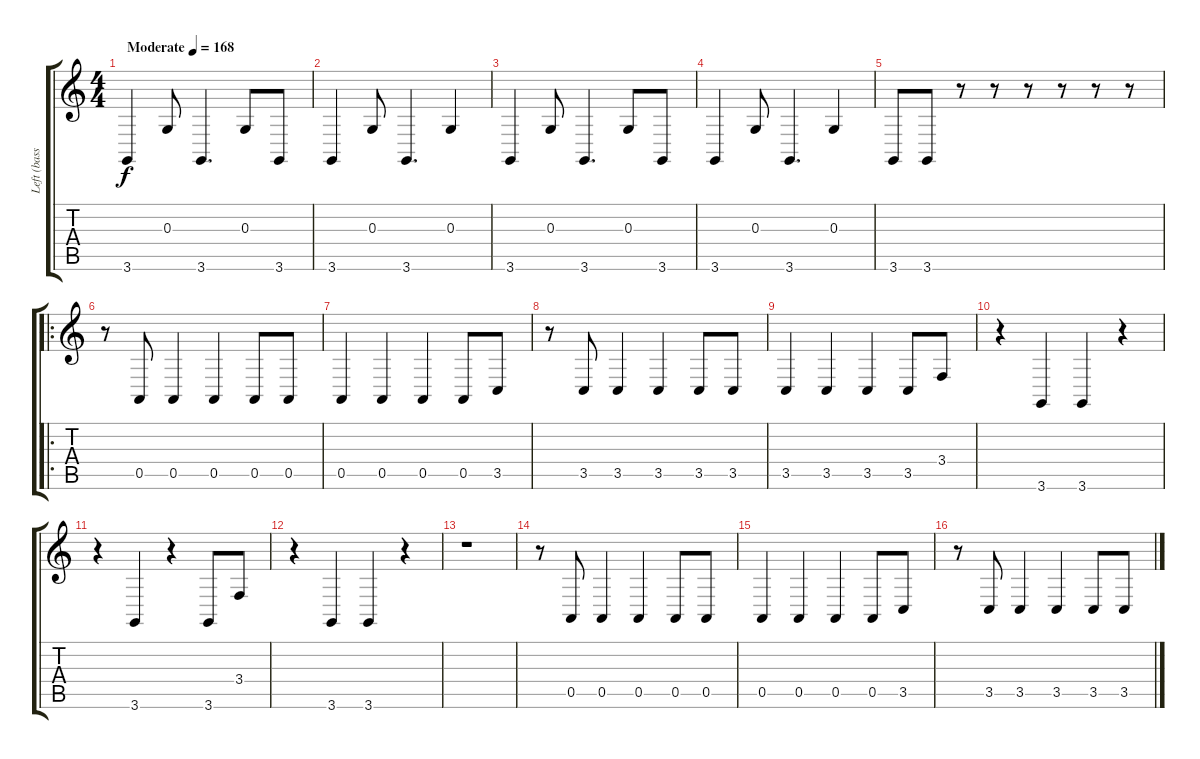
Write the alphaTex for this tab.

\track ("Left (bass)" "Left (bass") {instrument acousticgrandpiano}
\staff {score tabs}
\tuning (E4 B3 G3 D3 A2 E2) {hide}
\ts (4 4)
\tempo (168 "Moderate")
\clef g2
\ks c
3.6.4{dy f instrument acousticgrandpiano} 0.3.8 3.6.4{d} 0.3.8 3.6.8 |
3.6.4 0.3.8 3.6.4{d} 0.3.4 |
3.6.4 0.3.8 3.6.4{d} 0.3.8 3.6.8 |
3.6.4 0.3.8 3.6.4{d} 0.3.4 |
3.6.8 3.6.8 r.8 r.8 r.8 r.8 r.8 r.8 |
\ro
r.8 0.5.8 0.5.4 0.5.4 0.5.8 0.5.8 |
0.5.4 0.5.4 0.5.4 0.5.8 3.5.8 |
r.8 3.5.8 3.5.4 3.5.4 3.5.8 3.5.8 |
3.5.4 3.5.4 3.5.4 3.5.8 3.4.8 |
r.4 3.6.4 3.6.4 r.4 |
r.4 3.6.4 r.4 3.6.8 3.4.8 |
r.4 3.6.4 3.6.4 r.4 |
r.1 |
r.8 0.5.8 0.5.4 0.5.4 0.5.8 0.5.8 |
0.5.4 0.5.4 0.5.4 0.5.8 3.5.8 |
r.8 3.5.8 3.5.4 3.5.4 3.5.8 3.5.8
